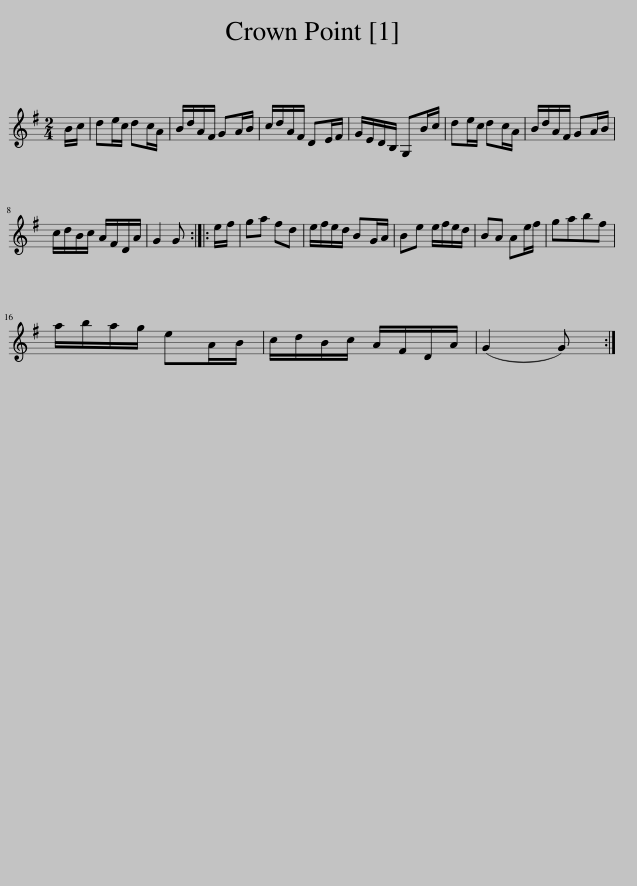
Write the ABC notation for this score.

X:1
L:1/8
M:2/4
I:linebreak $
K:G
V:1 treble
V:1
 B/c/ | de/c/ dc/A/ | B/d/A/F/ GA/B/ | c/d/A/F/ DE/F/ | G/E/D/B,/ G,B/c/ | %5
 de/c/ dc/A/ | B/d/A/F/ GA/B/ |$ c/d/B/c/ A/F/D/A/ | G2 G :: e/f/ | %10
 ga fd | e/f/e/d/ BG/A/ | Be e/f/e/d/ | BA Ae/f/ | gabf |$ %15
 a/b/a/g/ eA/B/ | c/d/B/c/ A/F/D/A/ | (G2 G) :| %18
